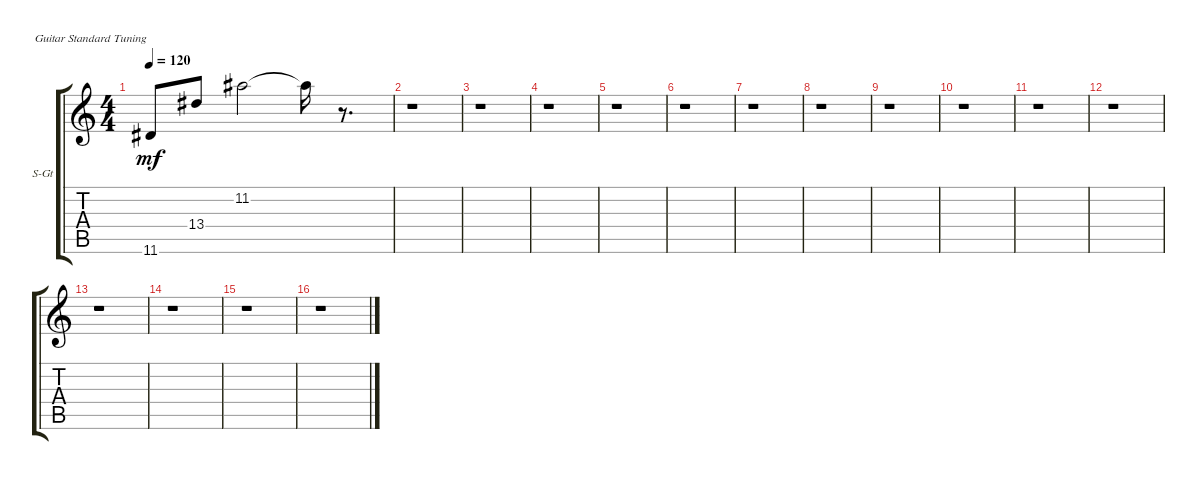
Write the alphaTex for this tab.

\defaultSystemsLayout 4
\bracketExtendMode groupsimilarinstruments
\firstSystemTrackNameOrientation horizontal
\otherSystemsTrackNameOrientation horizontal
\track ("Steel Guitar" "S-Gt") {instrument acousticguitarsteel}
\staff {score tabs}
\tuning (E4 B3 G3 D3 A2 E2)
\ts (4 4)
\tempo 120
\clef g2
\ks c
11.6.8{dy mf} 13.4.8 11.2.2 11.2{t}.16 r.8{d} |
r.1 |
r.1 |
r.1 |
r.1 |
r.1 |
r.1 |
r.1 |
r.1 |
r.1 |
r.1 |
r.1 |
r.1 |
r.1 |
r.1 |
r.1
